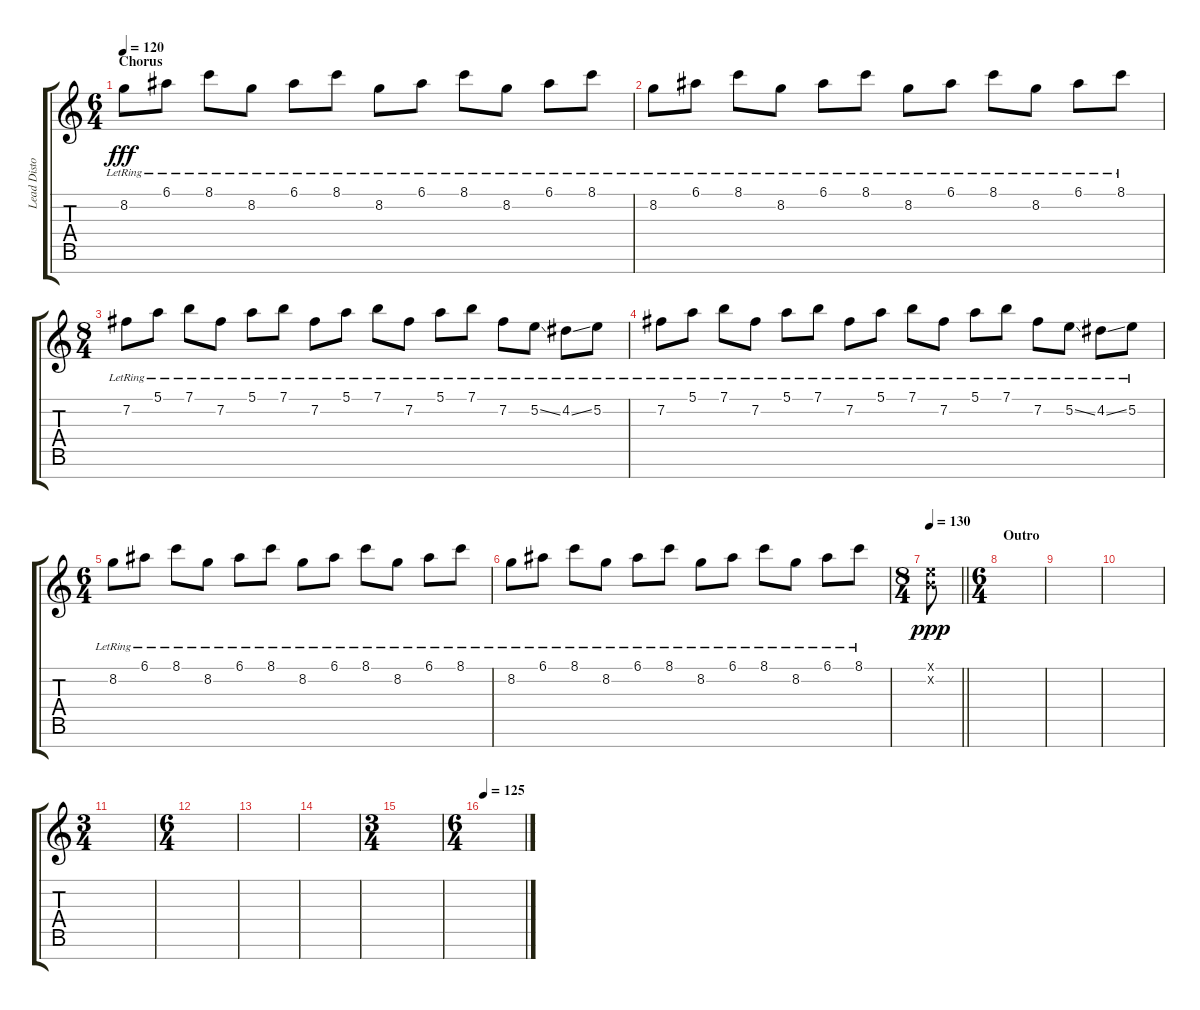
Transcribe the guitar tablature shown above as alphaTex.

\track ("Lead Disto" "Lead Disto") {instrument distortionguitar}
\staff {score tabs}
\tuning (E4 B3 G3 D3 A2 E2 B1) {hide}
\ts (6 4)
\section ("" "Chorus")
\tempo 120
\clef g2
\ks c
8.2{lr}.8{dy fff} 6.1{lr}.8 8.1{lr}.8 8.2{lr}.8 6.1{lr}.8 8.1{lr}.8 8.2{lr}.8 6.1{lr}.8 8.1{lr}.8 8.2{lr}.8 6.1{lr}.8 8.1{lr}.8 |
8.2{lr}.8 6.1{lr}.8 8.1{lr}.8 8.2{lr}.8 6.1{lr}.8 8.1{lr}.8 8.2{lr}.8 6.1{lr}.8 8.1{lr}.8 8.2{lr}.8 6.1{lr}.8 8.1{lr}.8 |
\ts (8 4)
7.2{lr}.8 5.1{lr}.8 7.1{lr}.8 7.2{lr}.8 5.1{lr}.8 7.1{lr}.8 7.2{lr}.8 5.1{lr}.8 7.1{lr}.8 7.2{lr}.8 5.1{lr}.8 7.1{lr}.8 7.2{lr}.8 5.2{ss lr}.8 4.2{ss lr}.8 5.2{lr}.8 |
7.2{lr}.8 5.1{lr}.8 7.1{lr}.8 7.2{lr}.8 5.1{lr}.8 7.1{lr}.8 7.2{lr}.8 5.1{lr}.8 7.1{lr}.8 7.2{lr}.8 5.1{lr}.8 7.1{lr}.8 7.2{lr}.8 5.2{ss lr}.8 4.2{ss lr}.8 5.2{lr}.8 |
\ts (6 4)
8.2{lr}.8 6.1{lr}.8 8.1{lr}.8 8.2{lr}.8 6.1{lr}.8 8.1{lr}.8 8.2{lr}.8 6.1{lr}.8 8.1{lr}.8 8.2{lr}.8 6.1{lr}.8 8.1{lr}.8 |
8.2{lr}.8 6.1{lr}.8 8.1{lr}.8 8.2{lr}.8 6.1{lr}.8 8.1{lr}.8 8.2{lr}.8 6.1{lr}.8 8.1{lr}.8 8.2{lr}.8 6.1{lr}.8 8.1{lr}.8 |
\ts (8 4)
\tempo 130
\barLineRight lightlight
(0.1{x} 0.2{x}).8{dy ppp} |
\ts (6 4)
\section ("" "Outro")
|
|
|
\ts (3 4)
|
\ts (6 4)
|
|
|
\ts (3 4)
|
\ts (6 4)
\tempo 125
